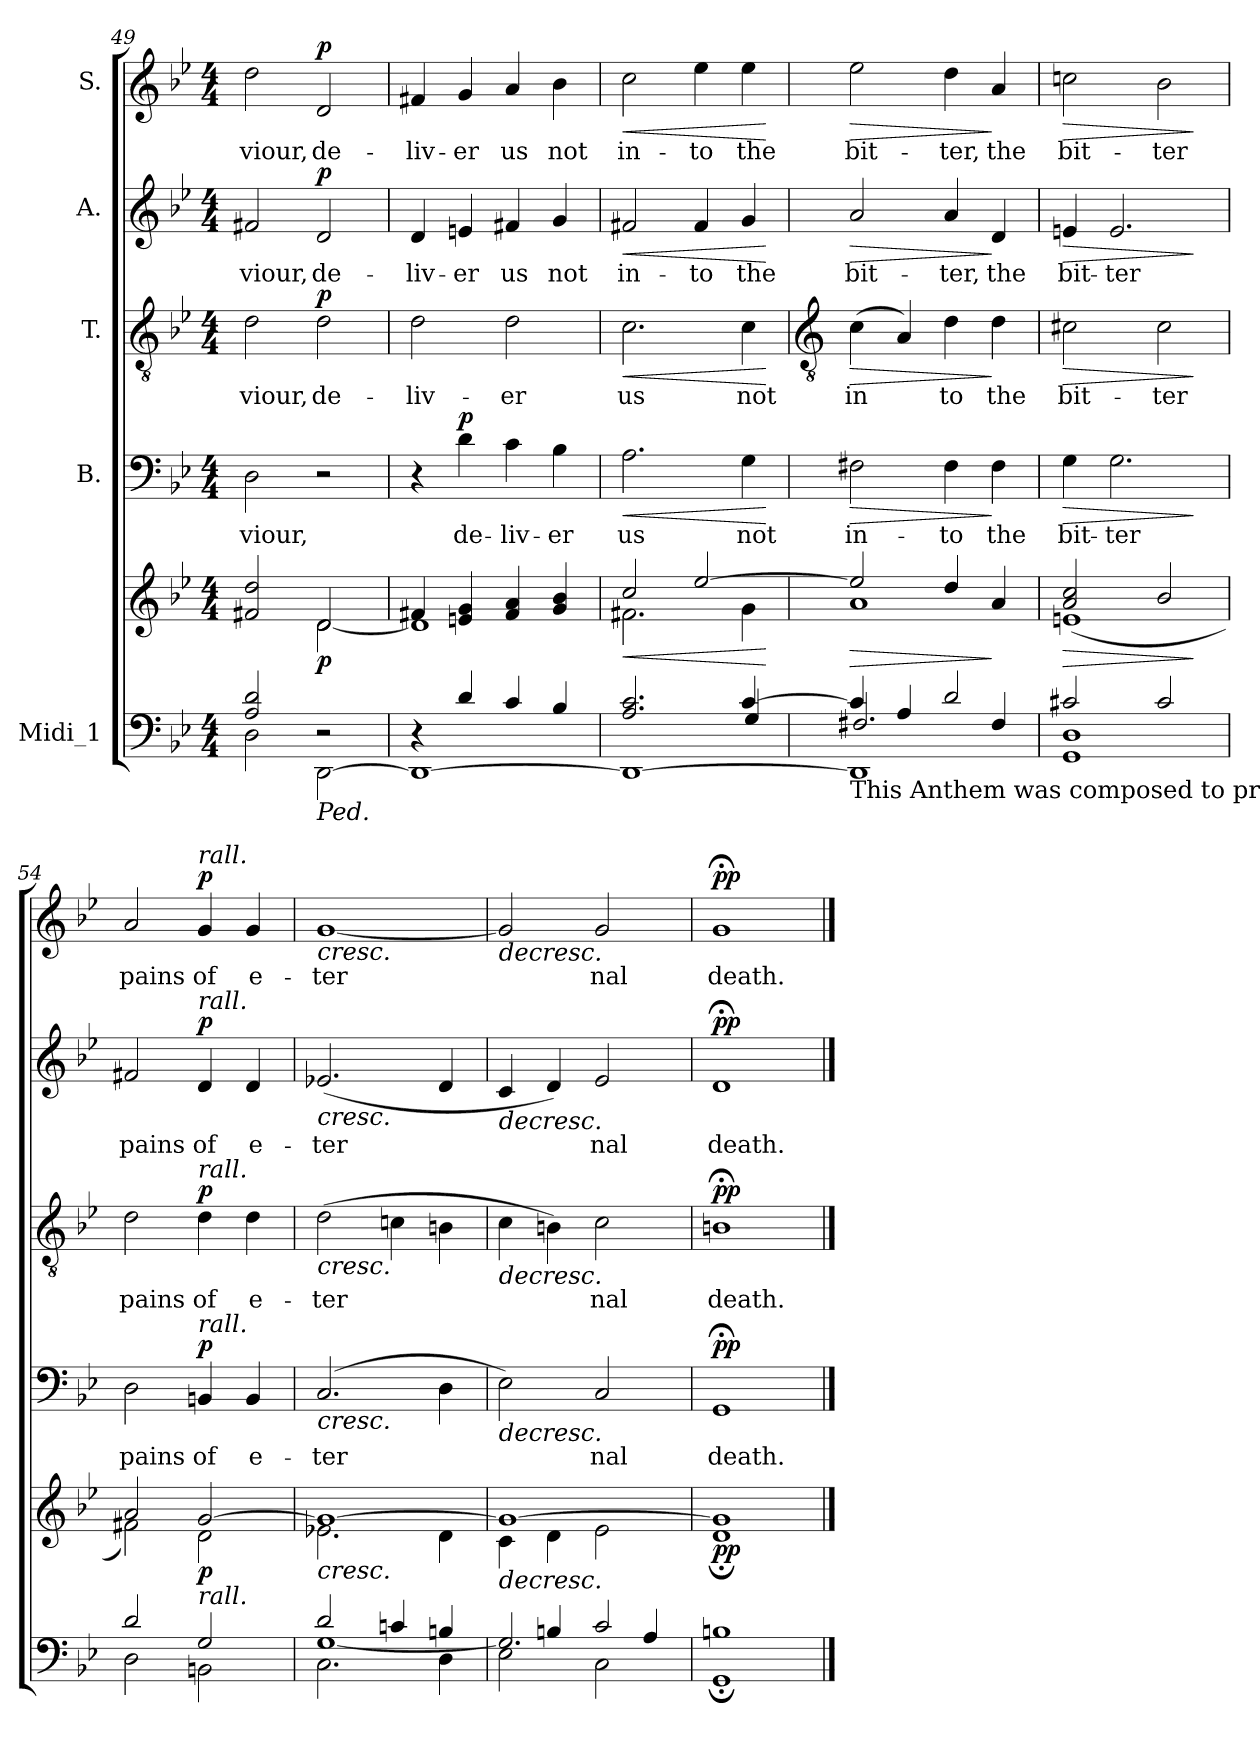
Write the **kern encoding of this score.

**kern	**kern	**dynam	**kern	**text	**dynam	**kern	**text	**dynam	**kern	**text	**dynam	**kern	**text	**dynam
*part5	*part5	*part5	*part4	*part4	*part4	*part3	*part3	*part3	*part2	*part2	*part2	*part1	*part1	*part1
*staff6	*staff5	*staff5/6	*staff4	*staff4	*staff4	*staff3	*staff3	*staff3	*staff2	*staff2	*staff2	*staff1	*staff1	*staff1
*I"Midi_1	*	*	*I"B.	*	*	*I"T.	*	*	*I"A.	*	*	*I"S.	*	*
*clefF4	*clefG2	*	*clefF4	*	*	*clefGv2	*	*	*clefG2	*	*	*clefG2	*	*
*k[b-e-]	*k[b-e-]	*	*k[b-e-]	*	*	*k[b-e-]	*	*	*k[b-e-]	*	*	*k[b-e-]	*	*
*B-:	*B-:	*	*B-:	*	*	*B-:	*	*	*B-:	*	*	*B-:	*	*
*M4/4	*M4/4	*	*M4/4	*	*	*M4/4	*	*	*M4/4	*	*	*M4/4	*	*
=49	=49	=49	=49	=49	=49	=49	=49	=49	=49	=49	=49	=49	=49	=49
*^	*^	*	*	*	*	*	*	*	*	*	*	*	*	*
*	*^	*	*	*	*	*	*	*	*	*	*	*	*	*	*	*
!	!	!	!	!	!	!	!LO:LY:b	!	!	!LO:LY:b	!	!	!LO:LY:b	!	!	!LO:LY:b	!
2A/ 2d/	1ryy	2D\	2f#X/ 2dd/	2ryy	.	2D	-viour,	.	2d	viour,	.	2f#X	viour,	.	2dd	viour,	.
!LO:TX:b:i:t=Ped.	!	!	!	!	!	!	!	!	!	!	!	!	!	!	!	!	!
!	!	!	!	!	!LO:DY:b	!	!	!	!	!LO:LY:b	!LO:DY:a	!	!LO:LY:b	!LO:DY:a	!	!LO:LY:b	!LO:DY:a
2r	.	[2DD\	2d/	[2d\	p	2r	.	.	2d	de-	p	2d	de-	p	2d	de-	p
=50	=50	=50	=50	=50	=50	=50	=50	=50	=50	=50	=50	=50	=50	=50	=50	=50	=50
!	!	!	!	!	!	!	!	!	!	!LO:LY:b	!	!	!LO:LY:b	!	!	!LO:LY:b	!
4r	1ryy	1DD\_	4f#X/	1d\]	.	4r	.	.	2d	-liv-	.	4d	-liv-	.	4f#X	-liv-	.
!	!	!	!	!	!	!	!LO:LY:b	!LO:DY:a	!	!	!	!	!LO:LY:b	!	!	!LO:LY:b	!
4d/	.	.	4en/ 4g/	.	.	4d	de-	p	.	.	.	4en	-er	.	4g	-er	.
!	!	!	!	!	!	!	!LO:LY:b	!	!	!LO:LY:b	!	!	!LO:LY:b	!	!	!LO:LY:b	!
4c/	.	.	4f#/ 4a/	.	.	4c	-liv-	.	2d	-er	.	4f#X	us	.	4a	us	.
!	!	!	!	!	!	!	!LO:LY:b	!	!	!	!	!	!LO:LY:b	!	!	!LO:LY:b	!
4B-/	.	.	4g/ 4b-/	.	.	4B-	-er	.	.	.	.	4g	not	.	4b-	not	.
=51	=51	=51	=51	=51	=51	=51	=51	=51	=51	=51	=51	=51	=51	=51	=51	=51	=51
!	!	!	!	!	!LO:HP:b	!	!LO:LY:b	!LO:HP:b	!	!LO:LY:b	!LO:HP:b	!	!LO:LY:b	!LO:HP:b	!	!LO:LY:b	!LO:HP:b
2.A/ 2.c/	2ryy	1DD\_	2cc/	2.f#X\	<	2.A	us	<	2.c	us	<	2f#X	in-	<	2cc	in-	<
!	!	!	!	!	!	!	!	!	!	!	!	!	!LO:LY:b	!	!	!LO:LY:b	!
.	4ryy	.	[2ee-/	.	.	.	.	.	.	.	.	4f#	-to	.	4ee-	-to	.
!	!	!	!	!	!	!	!LO:LY:b	!	!	!LO:LY:b	!	!	!LO:LY:b	!	!	!LO:LY:b	!
[4c/	4G/	.	.	4g\	.	4G	not	.	4c	not	.	4g	the	.	4ee-	the	.
*v	*v	*v	*	*	*	*	*	*	*	*	*	*	*	*	*	*	*
*	*v	*v	*	*	*	*	*	*	*	*	*	*	*	*	*
.	.	[	.	.	[	.	.	[	.	.	[	.	.	[
!!LO:LB:g=z
=52	=52	=52	=52	=52	=52	=52	=52	=52	=52	=52	=52	=52	=52	=52
*	*	*	*	*	*	*clefGv2	*	*	*	*	*	*	*	*
*^	*	*	*	*	*	*	*	*	*	*	*	*	*	*
*	*^	*	*	*	*	*	*	*	*	*	*	*	*	*	*
!LO:TX:b:t=This Anthem was composed to precede the Verse, "Thou knowest, Lord," set by Purcell.	!	!	!	!	!	!	!	!	!	!	!	!	!	!	!	!
!	!	!	!	!LO:HP:b	!	!LO:LY:b	!LO:HP:b	!	!LO:LY:b	!LO:HP:b	!	!LO:LY:b	!LO:HP:b	!	!LO:LY:b	!LO:HP:b
*	*	*	*^	*	*	*	*	*	*	*	*	*	*	*	*	*
4c/]	2.F#X/	1DD\]	2ee-/]	1a\	>	2F#X	in-	>	(<4c	in	>	2a	bit-	>	2ee-	bit-	>
4A/	.	.	.	.	.	.	.	.	4A)	.	.	.	.	.	.	.	.
!	!	!	!	!	!	!	!LO:LY:b	!	!	!LO:LY:b	!	!	!LO:LY:b	!	!	!LO:LY:b	!
2d/	.	.	4dd/	.	.	4F#	-to	.	4d	to	.	4a	-ter,	.	4dd	-ter,	.
!	!	!	!	!	!	!	!LO:LY:b	!	!	!LO:LY:b	!	!	!LO:LY:b	!	!	!LO:LY:b	!
.	4F#/	.	4a/	.	]	4F#	the	]	4d	the	]	4d	the	]	4a	the	]
=53	=53	=53	=53	=53	=53	=53	=53	=53	=53	=53	=53	=53	=53	=53	=53	=53	=53
!	!	!	!	!	!LO:HP:b	!	!LO:LY:b	!LO:HP:b	!	!LO:LY:b	!LO:HP:b	!	!LO:LY:b	!LO:HP:b	!	!LO:LY:b	!LO:HP:b
2c#X/	1ryy	1GG\ 1D\	2a/ 2cc/	(<1en\	>	4G	bit-	>	2c#X	bit-	>	4en	bit-	>	2ccn	bit-	>
!	!	!	!	!	!	!	!LO:LY:b	!	!	!	!	!	!LO:LY:b	!	!	!	!
.	.	.	.	.	.	2.G	-ter	.	.	.	.	2.e	-ter	.	.	.	.
!	!	!	!	!	!	!	!	!	!	!LO:LY:b	!	!	!	!	!	!LO:LY:b	!
2c#/	.	.	2b-/	.	.	.	.	.	2c#	-ter	.	.	.	.	2b-	-ter	.
*v	*v	*v	*	*	*	*	*	*	*	*	*	*	*	*	*	*	*
*	*v	*v	*	*	*	*	*	*	*	*	*	*	*	*	*
.	.	]	.	.	]	.	.	]	.	.	]	.	.	]
=54	=54	=54	=54	=54	=54	=54	=54	=54	=54	=54	=54	=54	=54	=54
*^	*^	*	*	*	*	*	*	*	*	*	*	*	*	*
*	*^	*	*	*	*	*	*	*	*	*	*	*	*	*	*	*
!	!	!	!	!	!	!	!LO:LY:b	!	!	!LO:LY:b	!	!	!LO:LY:b	!	!	!LO:LY:b	!
2d/	1ryy	2D\	2a/	2f#X\)	.	2D	pains	.	2d	pains	.	2f#X	pains	.	2a	pains	.
!	!	!	!	!	!	!	!	!	!	!	!	!	!	!	!LO:TX:a:i:t=rall.	!	!
!	!	!	!	!	!	!	!	!	!	!	!	!LO:TX:a:i:t=rall.	!	!	!	!	!
!	!	!	!	!	!	!	!	!	!LO:TX:a:i:t=rall.	!	!	!	!	!	!	!	!
!	!	!	!	!	!	!LO:TX:a:i:t=rall.	!	!	!	!	!	!	!	!	!	!	!
!	!	!	!LO:TX:b:i:t=rall.	!	!	!	!	!	!	!	!	!	!	!	!	!	!
!	!	!	!	!	!LO:DY:b	!	!LO:LY:b	!LO:DY:a	!	!LO:LY:b	!LO:DY:a	!	!LO:LY:b	!LO:DY:a	!	!LO:LY:b	!LO:DY:a
2G/	.	2BBn\	[2g/	2d\	p	4BBn	of	p	4d	of	p	4d	of	p	4g	of	p
!	!	!	!	!	!	!	!LO:LY:b	!	!	!LO:LY:b	!	!	!LO:LY:b	!	!	!LO:LY:b	!
.	.	.	.	.	.	4BB	e-	.	4d	e-	.	4d	e-	.	4g	e-	.
=55	=55	=55	=55	=55	=55	=55	=55	=55	=55	=55	=55	=55	=55	=55	=55	=55	=55
!	!	!	!	!	!LO:HP:b	!	!LO:LY:b	!LO:HP:b	!	!LO:LY:b	!LO:HP:b	!	!LO:LY:b	!LO:HP:b	!	!LO:LY:b	!LO:HP:b
2d/	[1G\	2.C\	1g/_	2.e-X\	<	(>2.C	-ter	<	(>2d	-ter	<	(<2.e-X	-ter	<	[1g	-ter	<
4cn/	.	.	.	.	.	.	.	.	4cn	.	.	.	.	.	.	.	.
4Bn/	.	4D\	.	4d\	.	4D	.	.	4Bn	.	.	4d	.	.	.	.	.
=56	=56	=56	=56	=56	=56	=56	=56	=56	=56	=56	=56	=56	=56	=56	=56	=56	=56
!	!	!	!	!	!LO:HP:b	!	!	!LO:HP:b	!	!	!LO:HP:b	!	!	!LO:HP:b	!	!	!LO:HP:b
4ryy	2.G/]	2E-\	1g/_	4c\	>	2E-)	.	>	4c	.	>	4c	.	>	2g]	.	>
4Bn/	.	.	.	4d\	[	.	.	.	4Bn)	.	[	4d)	.	[	.	.	.
!	!	!	!	!	!	!	!LO:LY:b	!	!	!LO:LY:b	!	!	!LO:LY:b	!	!	!LO:LY:b	!
2c/	.	2C\	.	2e-\	.	2C	nal	[	2c	nal	.	2e-	nal	.	2g	nal	[
.	4A/	.	.	.	.	.	.	.	.	.	.	.	.	.	.	.	.
*	*v	*v	*	*	*	*	*	*	*	*	*	*	*	*	*	*	*
=57	=57	=57	=57	=57	=57	=57	=57	=57	=57	=57	=57	=57	=57	=57	=57	=57
!	!	!	!	!LO:DY:b	!	!LO:LY:b	!LO:DY:a	!	!LO:LY:b	!LO:DY:a	!	!LO:LY:b	!LO:DY:b	!	!LO:LY:b	!LO:DY:a
1Bn/	1GG;\	1g/]	1d;<\	pp	1GG;<	death.	pp	1Bn;<	death.	pp	1d;<	death.	pp	1g;<	death.	pp
*v	*v	*	*	*	*	*	*	*	*	*	*	*	*	*	*	*
*	*v	*v	*	*	*	*	*	*	*	*	*	*	*	*	*
.	.	]	.	.	]	.	.	]	.	.	]	.	.	]
==	==	==	==	==	==	==	==	==	==	==	==	==	==	==
*-	*-	*-	*-	*-	*-	*-	*-	*-	*-	*-	*-	*-	*-	*-
